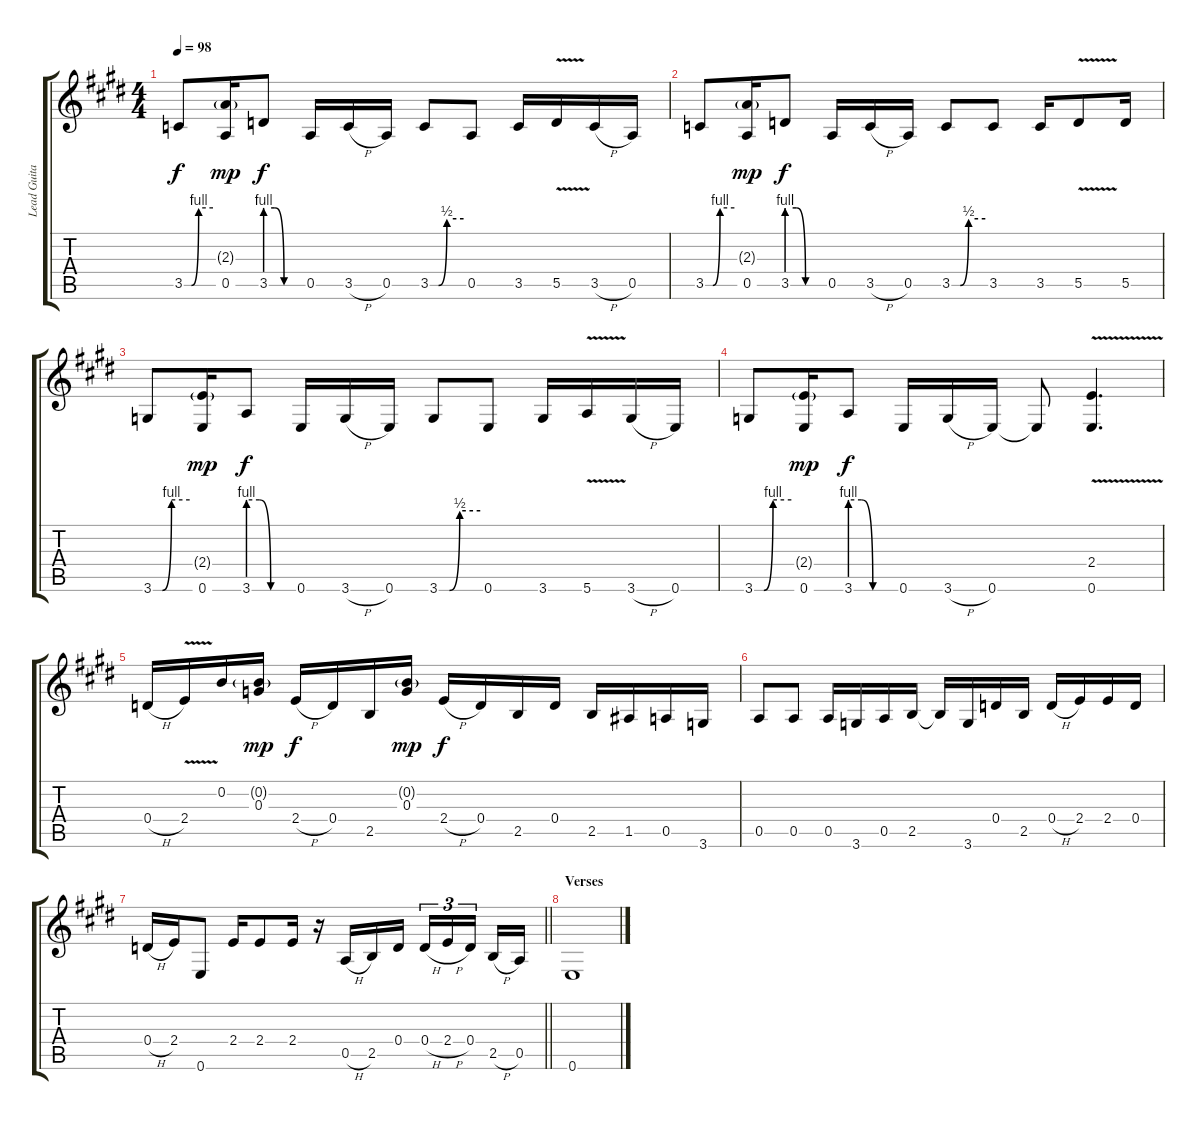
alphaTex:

\track ("Lead Guitar" "Lead Guita") {instrument overdrivenguitar}
\staff {score tabs}
\tuning (E4 B3 G3 D3 A2 E2) {hide}
\ts (4 4)
\tempo 98
\clef g2
\ks e
3.5{be (custom 0 0 15 0 30 4 60 4)}.8{dy f} (2.3{g} 0.5).16{dy mp} 3.5{be (custom 0 4 15 4 30 0 40 0 60 0)}.8{dy f} 0.5.16 3.5{h}.16 0.5.16 3.5{be (custom 0 0 15 0 30 2 60 2)}.8 0.5.8 3.5.16 5.5{v}.16 3.5{h}.16 0.5.16 |
3.5{be (custom 0 0 15 0 30 4 60 4)}.8 (2.3{g} 0.5).16{dy mp} 3.5{be (custom 0 4 15 4 30 0 40 0 60 0)}.8{dy f} 0.5.16 3.5{h}.16 0.5.16 3.5{be (custom 0 0 15 0 30 2 60 2)}.8 3.5.8 3.5.16 5.5{v}.8 5.5.16 |
3.6{be (custom 0 0 15 0 30 4 60 4)}.8 (2.4{g} 0.6).16{dy mp} 3.6{be (custom 0 4 15 4 30 0 45 0 60 0)}.8{dy f} 0.6.16 3.6{h}.16 0.6.16 3.6{be (custom 0 0 15 0 30 2 60 2)}.8 0.6.8 3.6.16 5.6{v}.16 3.6{h}.16 0.6.16 |
3.6{be (custom 0 0 15 0 30 4 60 4)}.8 (2.4{g} 0.6).16{dy mp} 3.6{be (custom 0 4 15 4 30 0 45 0 60 0)}.8{dy f} 0.6.16 3.6{h}.16 0.6.16 0.6{t}.8 (2.4{v} 0.6).4{d} |
0.4{h}.16 2.4{v}.16 0.2.16 (0.2{g} 0.3).16{dy mp} 2.4{h}.16{dy f} 0.4.16 2.5.16 (0.2{g} 0.3).16{dy mp} 2.4{h}.16{dy f} 0.4.16 2.5.16 0.4.16 2.5.16 1.5.16 0.5.16 3.6.16 |
0.5.8 0.5.8 0.5.16 3.6.16 0.5.16 2.5.16 2.5{t}.16 3.6.16 0.4.16 2.5.16 0.4{h}.16 2.4.16 2.4.16 0.4.16 |
\barLineRight lightlight
0.4{h}.16 2.4.16 0.6.8 2.4.16 2.4.8 2.4.16 r.16 0.5{h}.16 2.5.16 0.4.16 0.4{h}.16{tu (3 2)} 2.4{h}.16{tu (3 2)} 0.4.16{tu (3 2) beam splitsecondary} 2.5{h}.16 0.5.16 |
\section ("" "Verses")
0.6.1
